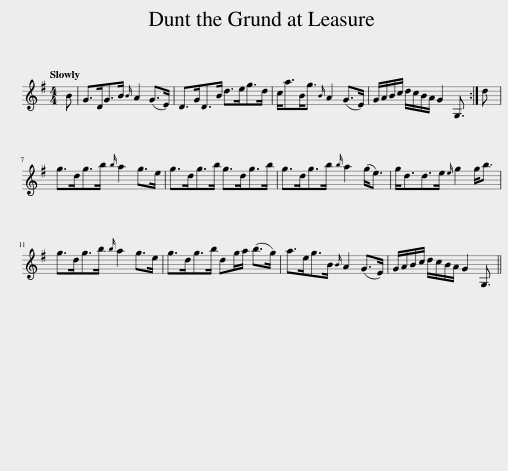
X:1
L:1/8
Q:1/4=120
M:4/4
I:linebreak $
K:G
V:1 treble
V:1
 B | G>DG>B{B} A2 (G>E) | D>GD>B d>eg>d | c<aB<g{B} A2 (G>E) | G/A/B/c/ d/c/B/A/ G2 G,3/2 :| %5
 d |$ g>dg>b{b} a2 g>e | g>dg>b g>dg>b | g>dg>b{b} a2 (g<e) | g<dd>e{e} g2 g<b |$ %10
 g>dg>b{b} a2 g>e | g>dg>b dg/a/ (b>g) | a>eg>B{B} A2 (G>E) | G/A/B/c/ d/c/B/A/ G2 G,3/2 || %14
